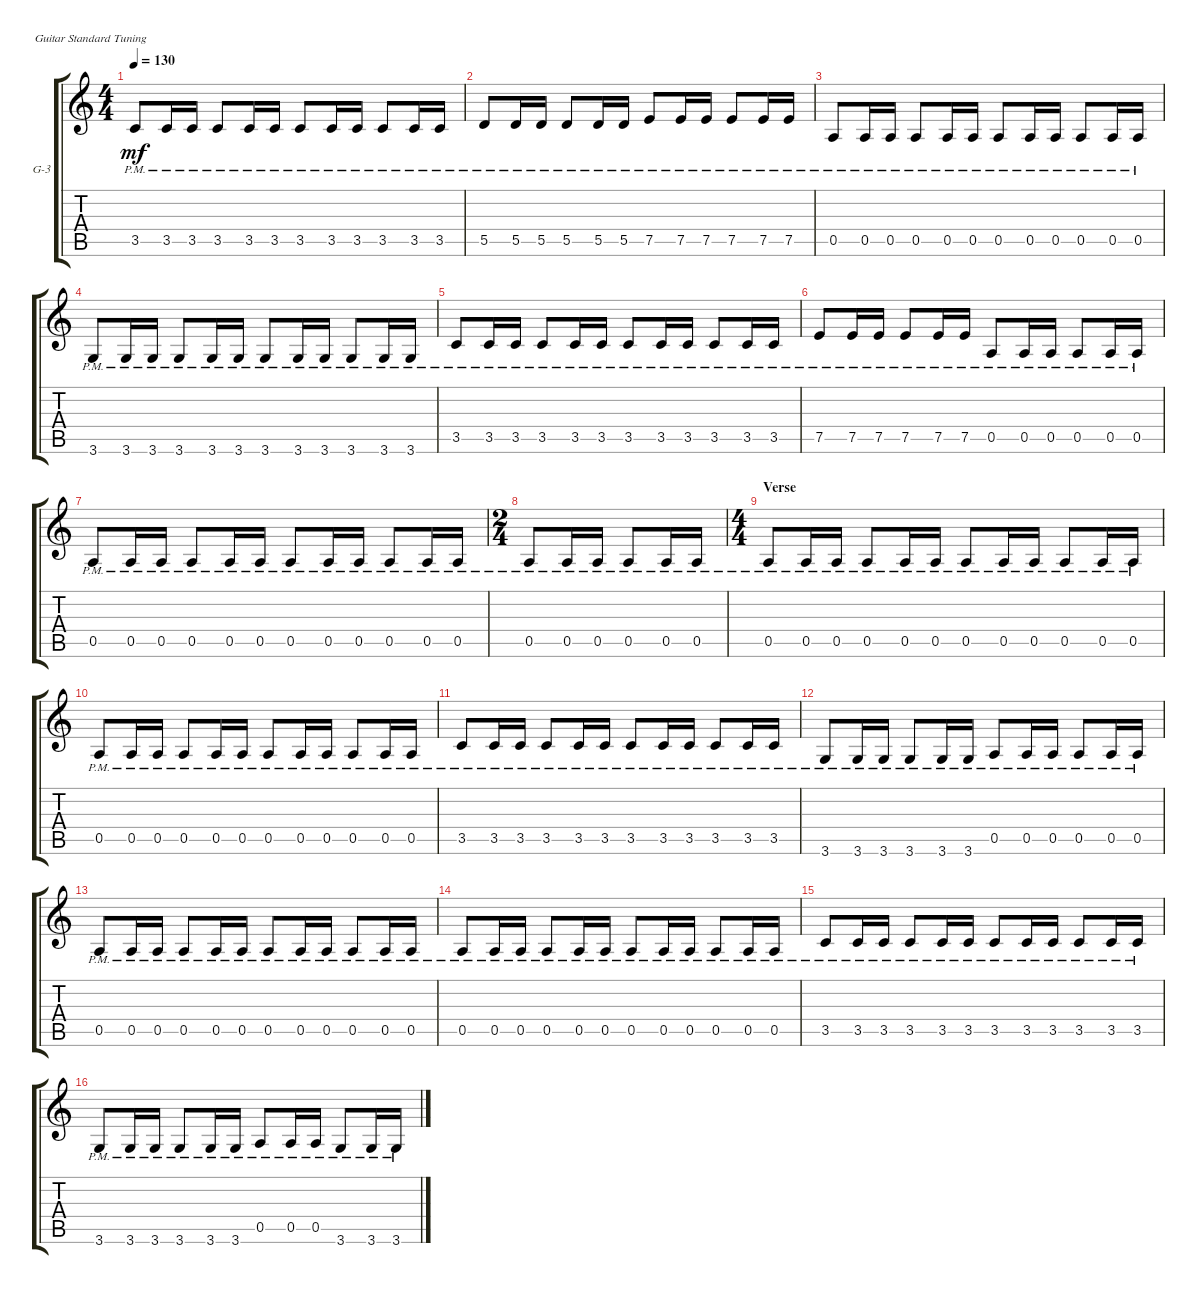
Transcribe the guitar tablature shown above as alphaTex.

\defaultSystemsLayout 4
\bracketExtendMode groupsimilarinstruments
\firstSystemTrackNameOrientation horizontal
\otherSystemsTrackNameOrientation horizontal
\track ("Guitar 3" "G-3") {instrument distortionguitar}
\staff {score tabs}
\tuning (E4 B3 G3 D3 A2 E2)
\ts (4 4)
\tempo 130
\clef g2
\ks c
3.5{pm}.8{dy mf} 3.5{pm}.16 3.5{pm}.16 3.5{pm}.8 3.5{pm}.16 3.5{pm}.16 3.5{pm}.8 3.5{pm}.16 3.5{pm}.16 3.5{pm}.8 3.5{pm}.16 3.5{pm}.16 |
5.5{pm}.8 5.5{pm}.16 5.5{pm}.16 5.5{pm}.8 5.5{pm}.16 5.5{pm}.16 7.5{pm}.8 7.5{pm}.16 7.5{pm}.16 7.5{pm}.8 7.5{pm}.16 7.5{pm}.16 |
0.5{pm}.8 0.5{pm}.16 0.5{pm}.16 0.5{pm}.8 0.5{pm}.16 0.5{pm}.16 0.5{pm}.8 0.5{pm}.16 0.5{pm}.16 0.5{pm}.8 0.5{pm}.16 0.5{pm}.16 |
3.6{pm}.8 3.6{pm}.16 3.6{pm}.16 3.6{pm}.8 3.6{pm}.16 3.6{pm}.16 3.6{pm}.8 3.6{pm}.16 3.6{pm}.16 3.6{pm}.8 3.6{pm}.16 3.6{pm}.16 |
3.5{pm}.8 3.5{pm}.16 3.5{pm}.16 3.5{pm}.8 3.5{pm}.16 3.5{pm}.16 3.5{pm}.8 3.5{pm}.16 3.5{pm}.16 3.5{pm}.8 3.5{pm}.16 3.5{pm}.16 |
7.5{pm}.8 7.5{pm}.16 7.5{pm}.16 7.5{pm}.8 7.5{pm}.16 7.5{pm}.16 0.5{pm}.8 0.5{pm}.16 0.5{pm}.16 0.5{pm}.8 0.5{pm}.16 0.5{pm}.16 |
0.5{pm}.8 0.5{pm}.16 0.5{pm}.16 0.5{pm}.8 0.5{pm}.16 0.5{pm}.16 0.5{pm}.8 0.5{pm}.16 0.5{pm}.16 0.5{pm}.8 0.5{pm}.16 0.5{pm}.16 |
\ts (2 4)
0.5{pm}.8 0.5{pm}.16 0.5{pm}.16 0.5{pm}.8 0.5{pm}.16 0.5{pm}.16 |
\ts (4 4)
\section ("" "Verse")
0.5{pm}.8 0.5{pm}.16 0.5{pm}.16 0.5{pm}.8 0.5{pm}.16 0.5{pm}.16 0.5{pm}.8 0.5{pm}.16 0.5{pm}.16 0.5{pm}.8 0.5{pm}.16 0.5{pm}.16 |
0.5{pm}.8 0.5{pm}.16 0.5{pm}.16 0.5{pm}.8 0.5{pm}.16 0.5{pm}.16 0.5{pm}.8 0.5{pm}.16 0.5{pm}.16 0.5{pm}.8 0.5{pm}.16 0.5{pm}.16 |
3.5{pm}.8 3.5{pm}.16 3.5{pm}.16 3.5{pm}.8 3.5{pm}.16 3.5{pm}.16 3.5{pm}.8 3.5{pm}.16 3.5{pm}.16 3.5{pm}.8 3.5{pm}.16 3.5{pm}.16 |
3.6{pm}.8 3.6{pm}.16 3.6{pm}.16 3.6{pm}.8 3.6{pm}.16 3.6{pm}.16 0.5{pm}.8 0.5{pm}.16 0.5{pm}.16 0.5{pm}.8 0.5{pm}.16 0.5{pm}.16 |
0.5{pm}.8 0.5{pm}.16 0.5{pm}.16 0.5{pm}.8 0.5{pm}.16 0.5{pm}.16 0.5{pm}.8 0.5{pm}.16 0.5{pm}.16 0.5{pm}.8 0.5{pm}.16 0.5{pm}.16 |
0.5{pm}.8 0.5{pm}.16 0.5{pm}.16 0.5{pm}.8 0.5{pm}.16 0.5{pm}.16 0.5{pm}.8 0.5{pm}.16 0.5{pm}.16 0.5{pm}.8 0.5{pm}.16 0.5{pm}.16 |
3.5{pm}.8 3.5{pm}.16 3.5{pm}.16 3.5{pm}.8 3.5{pm}.16 3.5{pm}.16 3.5{pm}.8 3.5{pm}.16 3.5{pm}.16 3.5{pm}.8 3.5{pm}.16 3.5{pm}.16 |
3.6{pm}.8 3.6{pm}.16 3.6{pm}.16 3.6{pm}.8 3.6{pm}.16 3.6{pm}.16 0.5{pm}.8 0.5{pm}.16 0.5{pm}.16 3.6{pm}.8 3.6{pm}.16 3.6{pm}.16
